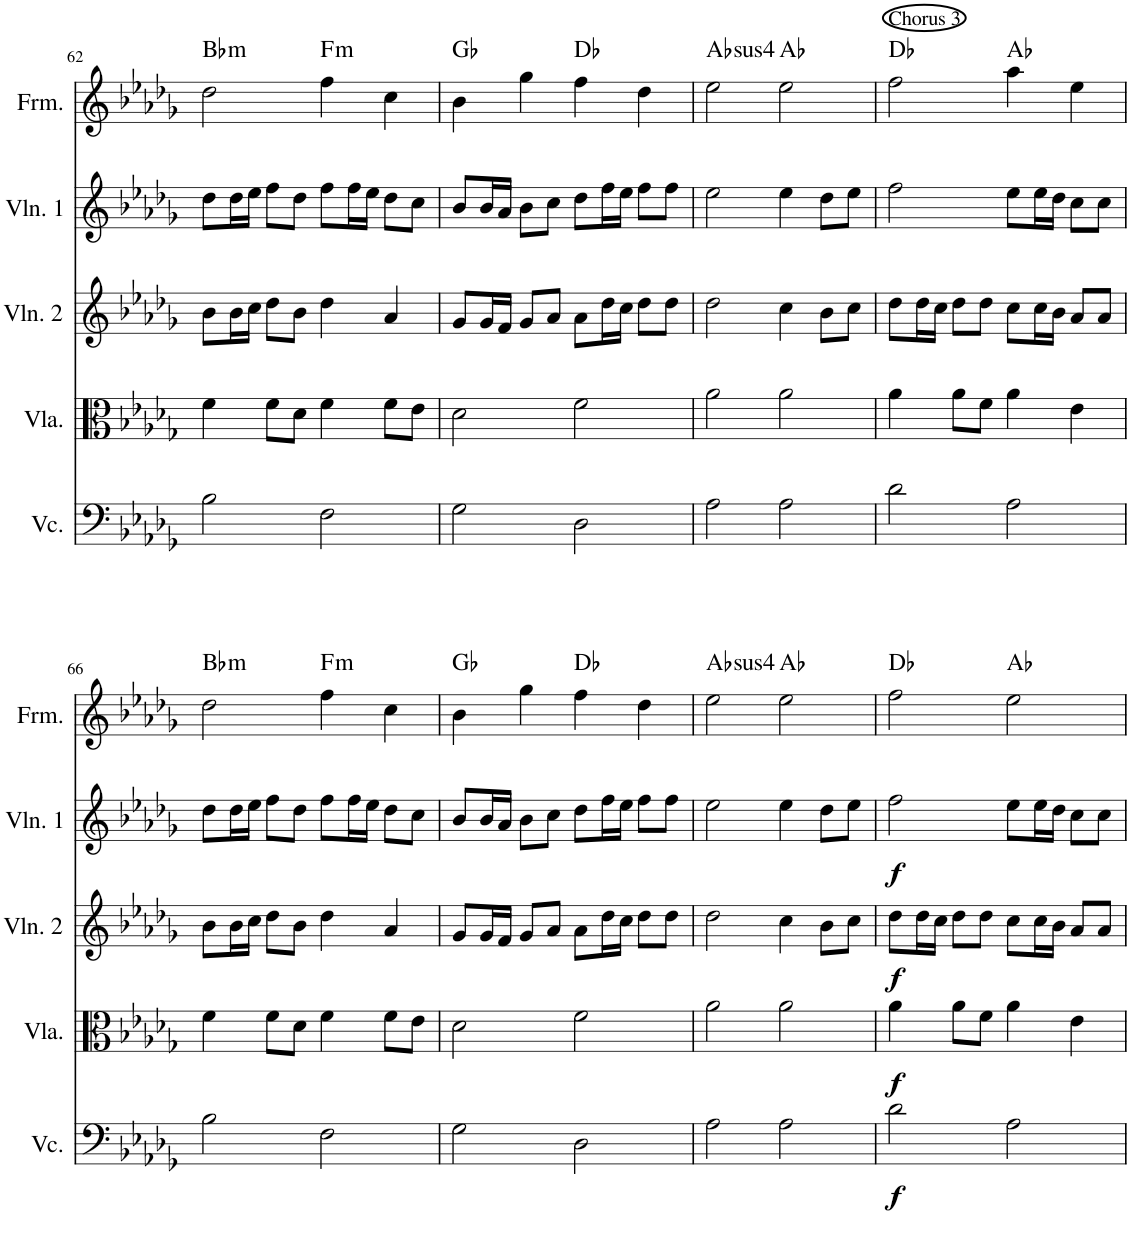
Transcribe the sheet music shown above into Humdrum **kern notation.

**kern	**dynam	**kern	**dynam	**kern	**dynam	**kern	**dynam	**kern	**harte
*part5	*part5	*part4	*part4	*part3	*part3	*part2	*part2	*part1	*part1
*staff5	*staff5	*staff4	*staff4	*staff3	*staff3	*staff2	*staff2	*staff1	*
*I"Violoncello	*	*I"Viola	*	*I"Violin 2	*	*I"Violin 1	*	*I"Form	*
*I'Vc.	*	*I'Vla.	*	*I'Vln. 2	*	*I'Vln. 1	*	*I'Frm.	*
!!LO:PB:g=z
*clefF4	*	*clefC3	*	*clefG2	*	*clefG2	*	*clefG2	*
*k[b-e-a-d-g-]	*	*k[b-e-a-d-g-]	*	*k[b-e-a-d-g-]	*	*k[b-e-a-d-g-]	*	*k[b-e-a-d-g-]	*
*M4/4	*	*M4/4	*	*M4/4	*	*M4/4	*	*M4/4	*
=62	=62	=62	=62	=62	=62	=62	=62	=62	=62
!	!	!	!	!	!	!	!	!	!LO:H:kt=m
2B-\	.	4f\	.	8b-\L	.	8dd-\L	.	2dd-\	Bb:min
.	.	.	.	16b-\L	.	16dd-\L	.	.	.
.	.	.	.	16cc\JJ	.	16ee-\JJ	.	.	.
.	.	8f\L	.	8dd-\L	.	8ff\L	.	.	.
.	.	8d-\J	.	8b-\J	.	8dd-\J	.	.	.
!	!	!	!	!	!	!	!	!	!LO:H:kt=m
2F\	.	4f\	.	4dd-\	.	8ff\L	.	4ff\	F:min
.	.	.	.	.	.	16ff\L	.	.	.
.	.	.	.	.	.	16ee-\JJ	.	.	.
.	.	8f\L	.	4a-/	.	8dd-\L	.	4cc\	.
.	.	8e-\J	.	.	.	8cc\J	.	.	.
=63	=63	=63	=63	=63	=63	=63	=63	=63	=63
2G-\	.	2d-\	.	8g-/L	.	8b-/L	.	4b-\	Gb:maj
.	.	.	.	16g-/L	.	16b-/L	.	.	.
.	.	.	.	16f/JJ	.	16a-/JJ	.	.	.
.	.	.	.	8g-/L	.	8b-\L	.	4gg-\	.
.	.	.	.	8a-/J	.	8cc\J	.	.	.
2D-\	.	2f\	.	8a-\L	.	8dd-\L	.	4ff\	Db:maj
.	.	.	.	16dd-\L	.	16ff\L	.	.	.
.	.	.	.	16cc\JJ	.	16ee-\JJ	.	.	.
.	.	.	.	8dd-\L	.	8ff\L	.	4dd-\	.
.	.	.	.	8dd-\J	.	8ff\J	.	.	.
=64	=64	=64	=64	=64	=64	=64	=64	=64	=64
!	!	!	!	!	!	!	!	!	!LO:H:kt=4
2A-\	.	2a-\	.	2dd-\	.	2ee-\	.	2ee-\	Ab:sus4
2A-\	.	2a-\	.	4cc\	.	4ee-\	.	2ee-\	Ab:maj
.	.	.	.	8b-\L	.	8dd-\L	.	.	.
.	.	.	.	8cc\J	.	8ee-\J	.	.	.
=65	=65	=65	=65	=65	=65	=65	=65	=65	=65
!	!	!	!	!	!	!	!	!LO:TX:a:t=Chorus 3	!
2d-\	.	4a-\	.	8dd-\L	.	2ff\	.	2ff\	Db:maj
.	.	.	.	16dd-\L	.	.	.	.	.
.	.	.	.	16cc\JJ	.	.	.	.	.
.	.	8a-\L	.	8dd-\L	.	.	.	.	.
.	.	8f\J	.	8dd-\J	.	.	.	.	.
2A-\	.	4a-\	.	8cc\L	.	8ee-\L	.	4aa-\	Ab:maj
.	.	.	.	16cc\L	.	16ee-\L	.	.	.
.	.	.	.	16b-\JJ	.	16dd-\JJ	.	.	.
.	.	4e-\	.	8a-/L	.	8cc\L	.	4ee-\	.
.	.	.	.	8a-/J	.	8cc\J	.	.	.
!!LO:LB:g=z
=66	=66	=66	=66	=66	=66	=66	=66	=66	=66
!	!	!	!	!	!	!	!	!	!LO:H:kt=m
2B-\	.	4f\	.	8b-\L	.	8dd-\L	.	2dd-\	Bb:min
.	.	.	.	16b-\L	.	16dd-\L	.	.	.
.	.	.	.	16cc\JJ	.	16ee-\JJ	.	.	.
.	.	8f\L	.	8dd-\L	.	8ff\L	.	.	.
.	.	8d-\J	.	8b-\J	.	8dd-\J	.	.	.
!	!	!	!	!	!	!	!	!	!LO:H:kt=m
2F\	.	4f\	.	4dd-\	.	8ff\L	.	4ff\	F:min
.	.	.	.	.	.	16ff\L	.	.	.
.	.	.	.	.	.	16ee-\JJ	.	.	.
.	.	8f\L	.	4a-/	.	8dd-\L	.	4cc\	.
.	.	8e-\J	.	.	.	8cc\J	.	.	.
=67	=67	=67	=67	=67	=67	=67	=67	=67	=67
2G-\	.	2d-\	.	8g-/L	.	8b-/L	.	4b-\	Gb:maj
.	.	.	.	16g-/L	.	16b-/L	.	.	.
.	.	.	.	16f/JJ	.	16a-/JJ	.	.	.
.	.	.	.	8g-/L	.	8b-\L	.	4gg-\	.
.	.	.	.	8a-/J	.	8cc\J	.	.	.
2D-\	.	2f\	.	8a-\L	.	8dd-\L	.	4ff\	Db:maj
.	.	.	.	16dd-\L	.	16ff\L	.	.	.
.	.	.	.	16cc\JJ	.	16ee-\JJ	.	.	.
.	.	.	.	8dd-\L	.	8ff\L	.	4dd-\	.
.	.	.	.	8dd-\J	.	8ff\J	.	.	.
=68	=68	=68	=68	=68	=68	=68	=68	=68	=68
!	!	!	!	!	!	!	!	!	!LO:H:kt=4
2A-\	.	2a-\	.	2dd-\	.	2ee-\	.	2ee-\	Ab:sus4
2A-\	.	2a-\	.	4cc\	.	4ee-\	.	2ee-\	Ab:maj
.	.	.	.	8b-\L	.	8dd-\L	.	.	.
.	.	.	.	8cc\J	.	8ee-\J	.	.	.
=69	=69	=69	=69	=69	=69	=69	=69	=69	=69
!	!LO:DY:b	!	!LO:DY:b	!	!LO:DY:b	!	!LO:DY:b	!	!
2d-\	f	4a-\	f	8dd-\L	f	2ff\	f	2ff\	Db:maj
.	.	.	.	16dd-\L	.	.	.	.	.
.	.	.	.	16cc\JJ	.	.	.	.	.
.	.	8a-\L	.	8dd-\L	.	.	.	.	.
.	.	8f\J	.	8dd-\J	.	.	.	.	.
2A-\	.	4a-\	.	8cc\L	.	8ee-\L	.	2ee-\	Ab:maj
.	.	.	.	16cc\L	.	16ee-\L	.	.	.
.	.	.	.	16b-\JJ	.	16dd-\JJ	.	.	.
.	.	4e-\	.	8a-/L	.	8cc\L	.	.	.
.	.	.	.	8a-/J	.	8cc\J	.	.	.
=	=	=	=	=	=	=	=	=	=
*-	*-	*-	*-	*-	*-	*-	*-	*-	*-
